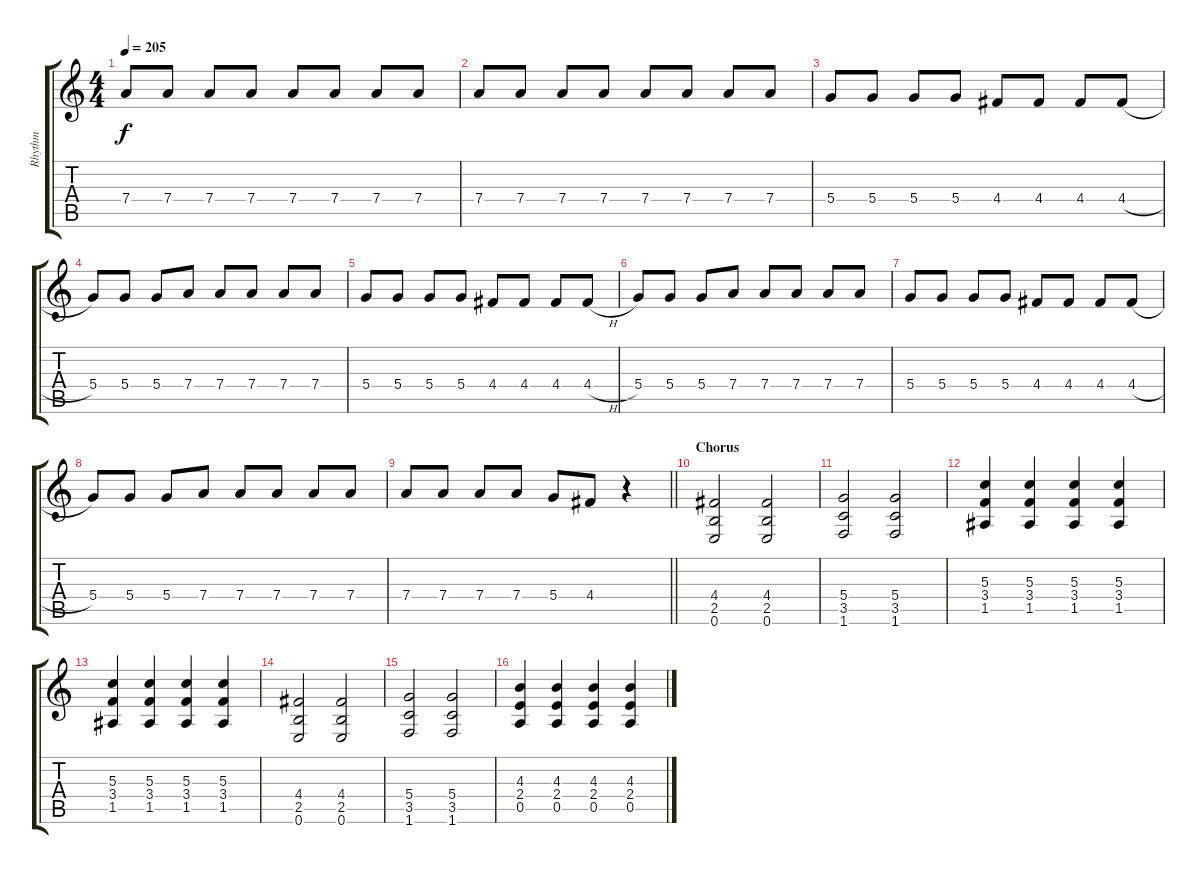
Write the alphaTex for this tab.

\track ("Rhythm" "Rhythm") {instrument distortionguitar}
\staff {score tabs}
\tuning (E4 B3 G3 D3 A2 E2) {hide}
\ts (4 4)
\tempo 205
\clef g2
\ks c
7.4.8{dy f} 7.4.8 7.4.8 7.4.8 7.4.8 7.4.8 7.4.8 7.4.8 |
7.4.8 7.4.8 7.4.8 7.4.8 7.4.8 7.4.8 7.4.8 7.4.8 |
5.4.8 5.4.8 5.4.8 5.4.8 4.4.8 4.4.8 4.4.8 4.4{h}.8 |
5.4.8 5.4.8 5.4.8 7.4.8 7.4.8 7.4.8 7.4.8 7.4.8 |
5.4.8 5.4.8 5.4.8 5.4.8 4.4.8 4.4.8 4.4.8 4.4{h}.8 |
5.4.8 5.4.8 5.4.8 7.4.8 7.4.8 7.4.8 7.4.8 7.4.8 |
5.4.8 5.4.8 5.4.8 5.4.8 4.4.8 4.4.8 4.4.8 4.4{h}.8 |
5.4.8 5.4.8 5.4.8 7.4.8 7.4.8 7.4.8 7.4.8 7.4.8 |
\barLineRight lightlight
7.4.8 7.4.8 7.4.8 7.4.8 5.4.8 4.4.8 r.4 |
\section ("" "Chorus")
(4.4 2.5 0.6).2 (4.4 2.5 0.6).2 |
(5.4 3.5 1.6).2 (5.4 3.5 1.6).2 |
(5.3 3.4 1.5).4 (5.3 3.4 1.5).4 (5.3 3.4 1.5).4 (5.3 3.4 1.5).4 |
(5.3 3.4 1.5).4 (5.3 3.4 1.5).4 (5.3 3.4 1.5).4 (5.3 3.4 1.5).4 |
(4.4 2.5 0.6).2 (4.4 2.5 0.6).2 |
(5.4 3.5 1.6).2 (5.4 3.5 1.6).2 |
(4.3 2.4 0.5).4 (4.3 2.4 0.5).4 (4.3 2.4 0.5).4 (4.3 2.4 0.5).4
